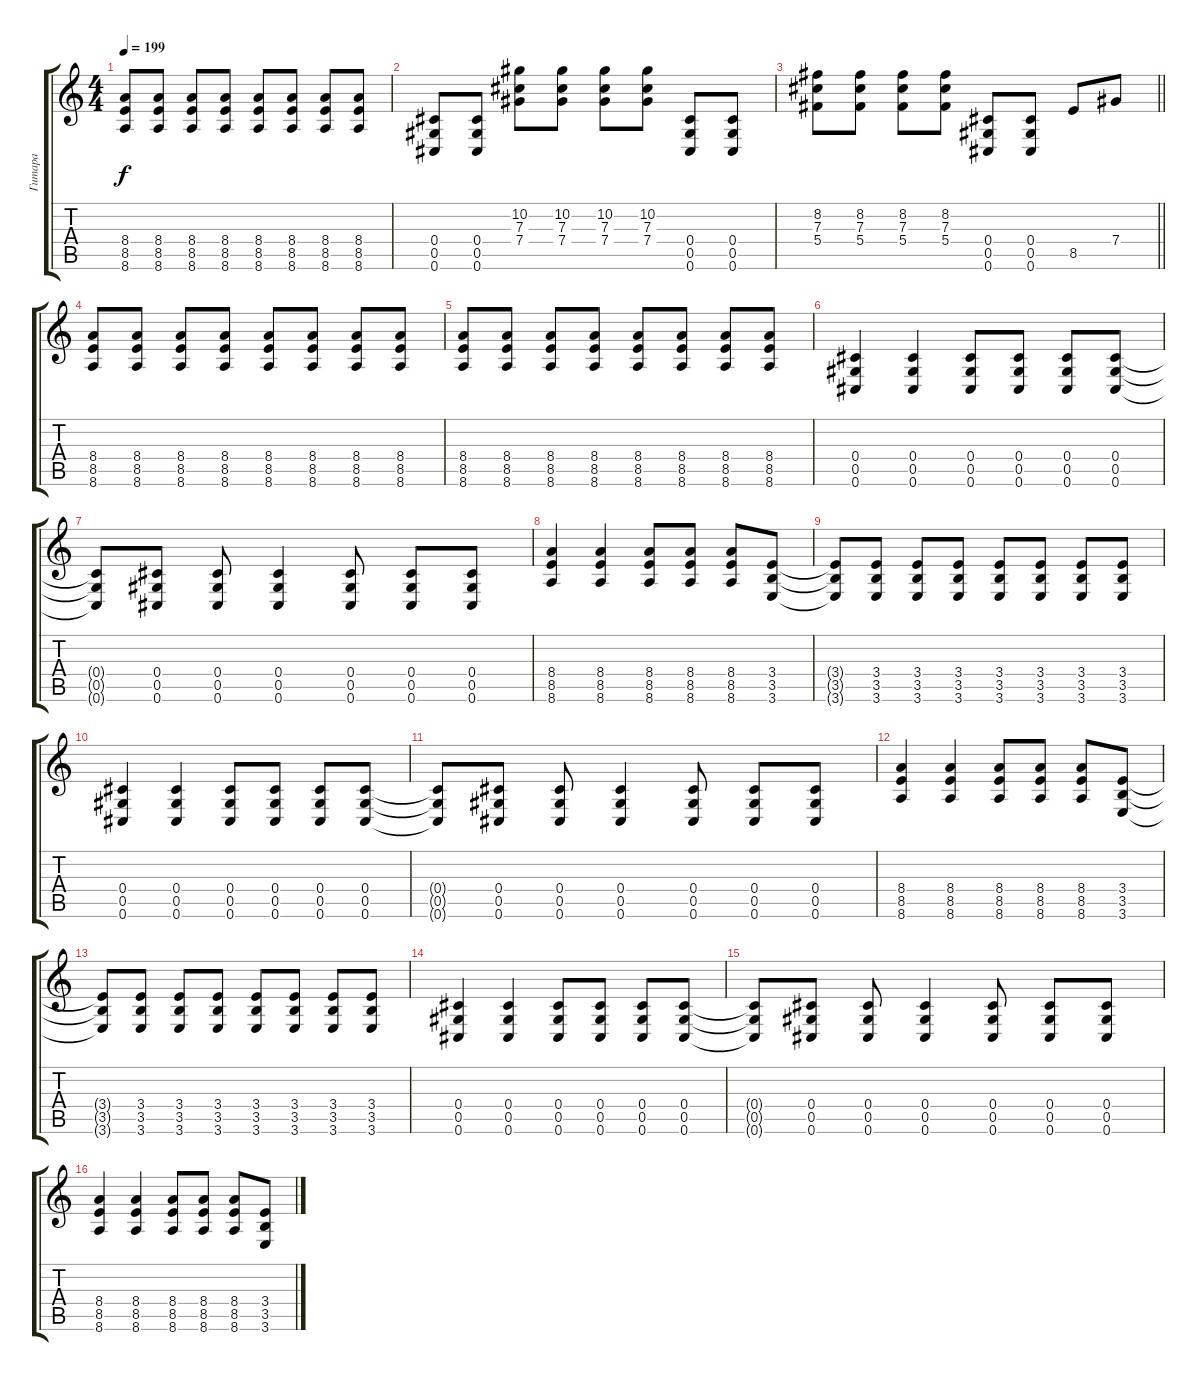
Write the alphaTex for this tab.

\track ("Гитара" "Гитара") {instrument distortionguitar}
\staff {score tabs}
\tuning (Eb4 Bb3 Gb3 Db3 Ab2 Db2) {hide}
\ts (4 4)
\tempo 199
\clef g2
\ks c
(8.4 8.5 8.6).8{dy f} (8.4 8.5 8.6).8 (8.4 8.5 8.6).8 (8.4 8.5 8.6).8 (8.4 8.5 8.6).8 (8.4 8.5 8.6).8 (8.4 8.5 8.6).8 (8.4 8.5 8.6).8 |
(0.4 0.5 0.6).8 (0.4 0.5 0.6).8 (10.2 7.3 7.4).8 (10.2 7.3 7.4).8 (10.2 7.3 7.4).8 (10.2 7.3 7.4).8 (0.4 0.5 0.6).8 (0.4 0.5 0.6).8 |
\barLineRight lightlight
(8.2 7.3 5.4).8 (8.2 7.3 5.4).8 (8.2 7.3 5.4).8 (8.2 7.3 5.4).8 (0.4 0.5 0.6).8 (0.4 0.5 0.6).8 8.5.8 7.4.8 |
(8.4 8.5 8.6).8 (8.4 8.5 8.6).8 (8.4 8.5 8.6).8 (8.4 8.5 8.6).8 (8.4 8.5 8.6).8 (8.4 8.5 8.6).8 (8.4 8.5 8.6).8 (8.4 8.5 8.6).8 |
(8.4 8.5 8.6).8 (8.4 8.5 8.6).8 (8.4 8.5 8.6).8 (8.4 8.5 8.6).8 (8.4 8.5 8.6).8 (8.4 8.5 8.6).8 (8.4 8.5 8.6).8 (8.4 8.5 8.6).8 |
(0.4 0.5 0.6).4 (0.4 0.5 0.6).4 (0.4 0.5 0.6).8 (0.4 0.5 0.6).8 (0.4 0.5 0.6).8 (0.4 0.5 0.6).8 |
(0.4{t} 0.5{t} 0.6{t}).8 (0.4 0.5 0.6).8 (0.4 0.5 0.6).8 (0.4 0.5 0.6).4 (0.4 0.5 0.6).8 (0.4 0.5 0.6).8 (0.4 0.5 0.6).8 |
(8.4 8.5 8.6).4 (8.4 8.5 8.6).4 (8.4 8.5 8.6).8 (8.4 8.5 8.6).8 (8.4 8.5 8.6).8 (3.4 3.5 3.6).8 |
(3.4{t} 3.5{t} 3.6{t}).8 (3.4 3.5 3.6).8 (3.4 3.5 3.6).8 (3.4 3.5 3.6).8 (3.4 3.5 3.6).8 (3.4 3.5 3.6).8 (3.4 3.5 3.6).8 (3.4 3.5 3.6).8 |
(0.4 0.5 0.6).4 (0.4 0.5 0.6).4 (0.4 0.5 0.6).8 (0.4 0.5 0.6).8 (0.4 0.5 0.6).8 (0.4 0.5 0.6).8 |
(0.4{t} 0.5{t} 0.6{t}).8 (0.4 0.5 0.6).8 (0.4 0.5 0.6).8 (0.4 0.5 0.6).4 (0.4 0.5 0.6).8 (0.4 0.5 0.6).8 (0.4 0.5 0.6).8 |
(8.4 8.5 8.6).4 (8.4 8.5 8.6).4 (8.4 8.5 8.6).8 (8.4 8.5 8.6).8 (8.4 8.5 8.6).8 (3.4 3.5 3.6).8 |
(3.4{t} 3.5{t} 3.6{t}).8 (3.4 3.5 3.6).8 (3.4 3.5 3.6).8 (3.4 3.5 3.6).8 (3.4 3.5 3.6).8 (3.4 3.5 3.6).8 (3.4 3.5 3.6).8 (3.4 3.5 3.6).8 |
(0.4 0.5 0.6).4 (0.4 0.5 0.6).4 (0.4 0.5 0.6).8 (0.4 0.5 0.6).8 (0.4 0.5 0.6).8 (0.4 0.5 0.6).8 |
(0.4{t} 0.5{t} 0.6{t}).8 (0.4 0.5 0.6).8 (0.4 0.5 0.6).8 (0.4 0.5 0.6).4 (0.4 0.5 0.6).8 (0.4 0.5 0.6).8 (0.4 0.5 0.6).8 |
(8.4 8.5 8.6).4 (8.4 8.5 8.6).4 (8.4 8.5 8.6).8 (8.4 8.5 8.6).8 (8.4 8.5 8.6).8 (3.4 3.5 3.6).8
